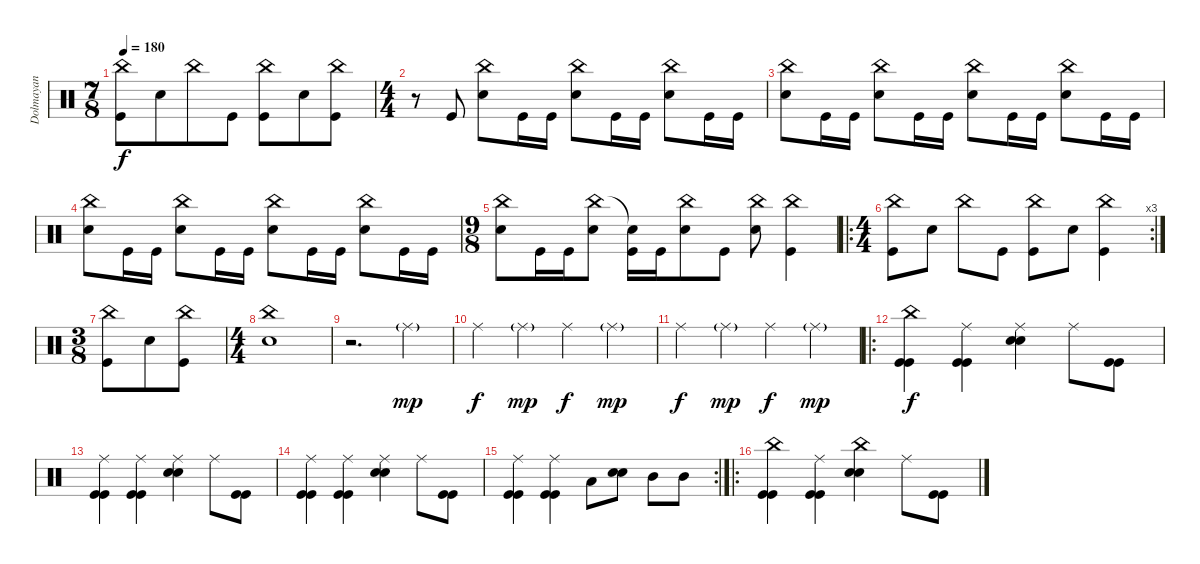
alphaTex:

\track ("Dolmayan" "Dolmayan") {instrument percussion}
\staff {score}
\articulation defaults
\ts (7 8)
\tempo 180
\clef neutral
\ks c
("China (hit)" "Kick (hit)").8{dy f} "Snare (hit) 2".8 "China (hit)".8 "Kick (hit)".8 ("China (hit)" "Kick (hit)").8 "Snare (hit) 2".8 ("China (hit)" "Kick (hit)").8 |
\ts (4 4)
r.8 "Kick (hit)".8 ("China (hit)" "Snare (hit) 2").8 "Kick (hit)".16 "Kick (hit)".16 ("China (hit)" "Snare (hit) 2").8 "Kick (hit)".16 "Kick (hit)".16 ("China (hit)" "Snare (hit) 2").8 "Kick (hit)".16 "Kick (hit)".16 |
("China (hit)" "Snare (hit) 2").8 "Kick (hit)".16 "Kick (hit)".16 ("China (hit)" "Snare (hit) 2").8 "Kick (hit)".16 "Kick (hit)".16 ("China (hit)" "Snare (hit) 2").8 "Kick (hit)".16 "Kick (hit)".16 ("China (hit)" "Snare (hit) 2").8 "Kick (hit)".16 "Kick (hit)".16 |
("China (hit)" "Snare (hit) 2").8 "Kick (hit)".16 "Kick (hit)".16 ("China (hit)" "Snare (hit) 2").8 "Kick (hit)".16 "Kick (hit)".16 ("China (hit)" "Snare (hit) 2").8 "Kick (hit)".16 "Kick (hit)".16 ("China (hit)" "Snare (hit) 2").8 "Kick (hit)".16 "Kick (hit)".16 |
\ts (9 8)
("China (hit)" "Snare (hit) 2").8 "Kick (hit)".16 "Kick (hit)".16 ("China (hit)" "Snare (hit) 2").8 ("Snare (hit)"{t} "Kick (hit)").16 "Kick (hit)".16 ("China (hit)" "Snare (hit) 2").8 "Kick (hit)".8 ("China (hit)" "Snare (hit) 2").8 ("China (hit)" "Kick (hit)").4 |
\ro
\rc 3
\ts (4 4)
("China (hit)" "Kick (hit)").8 "Snare (hit) 2".8 "China (hit)".8 "Kick (hit)".8 ("China (hit)" "Kick (hit)").8 "Snare (hit) 2".8 ("China (hit)" "Kick (hit)").4 |
\ts (3 8)
("China (hit)" "Kick (hit)").8 "Snare (hit) 2".8 ("China (hit)" "Kick (hit)").8 |
\ts (4 4)
("China (hit)" "Snare (hit) 2").1 |
r.2{d} "Ride (middle)"{g}.4{dy mp} |
"Ride (middle)".4{dy f} "Ride (middle)"{g}.4{dy mp} "Ride (middle)".4{dy f} "Ride (middle)"{g}.4{dy mp} |
"Ride (middle)".4{dy f} "Ride (middle)"{g}.4{dy mp} "Ride (middle)".4{dy f} "Ride (middle)"{g}.4{dy mp} |
\ro
("China (hit)" "Kick (hit)" "Kick (hit)").4{dy f} ("Ride (middle)" "Kick (hit)" "Kick (hit)").4 ("Ride (middle)" "Snare (hit) 2" "Snare (hit) 2").4 "Ride (middle)".8 ("Kick (hit)" "Kick (hit)").8 |
("Ride (middle)" "Kick (hit)" "Kick (hit)").4 ("Ride (middle)" "Kick (hit)" "Kick (hit)").4 ("Ride (middle)" "Snare (hit) 2" "Snare (hit) 2").4 "Ride (middle)".8 ("Kick (hit)" "Kick (hit)").8 |
("Ride (middle)" "Kick (hit)" "Kick (hit)").4 ("Ride (middle)" "Kick (hit)" "Kick (hit)").4 ("Ride (middle)" "Snare (hit) 2" "Snare (hit) 2").4 "Ride (middle)".8 ("Kick (hit)" "Kick (hit)").8 |
\rc 2
("Ride (middle)" "Kick (hit)" "Kick (hit)").4 ("Ride (middle)" "Kick (hit)" "Kick (hit)").4 "Low Tom (hit)".8 ("Snare (hit) 2" "Snare (hit) 2").8 "Mid Tom (hit)".8 "Mid Tom (hit)".8 |
\ro
("China (hit)" "Kick (hit)" "Kick (hit)").4 ("Ride (middle)" "Kick (hit)" "Kick (hit)").4 ("China (hit)" "Snare (hit) 2" "Snare (hit) 2").4 "Ride (middle)".8 ("Kick (hit)" "Kick (hit)").8
